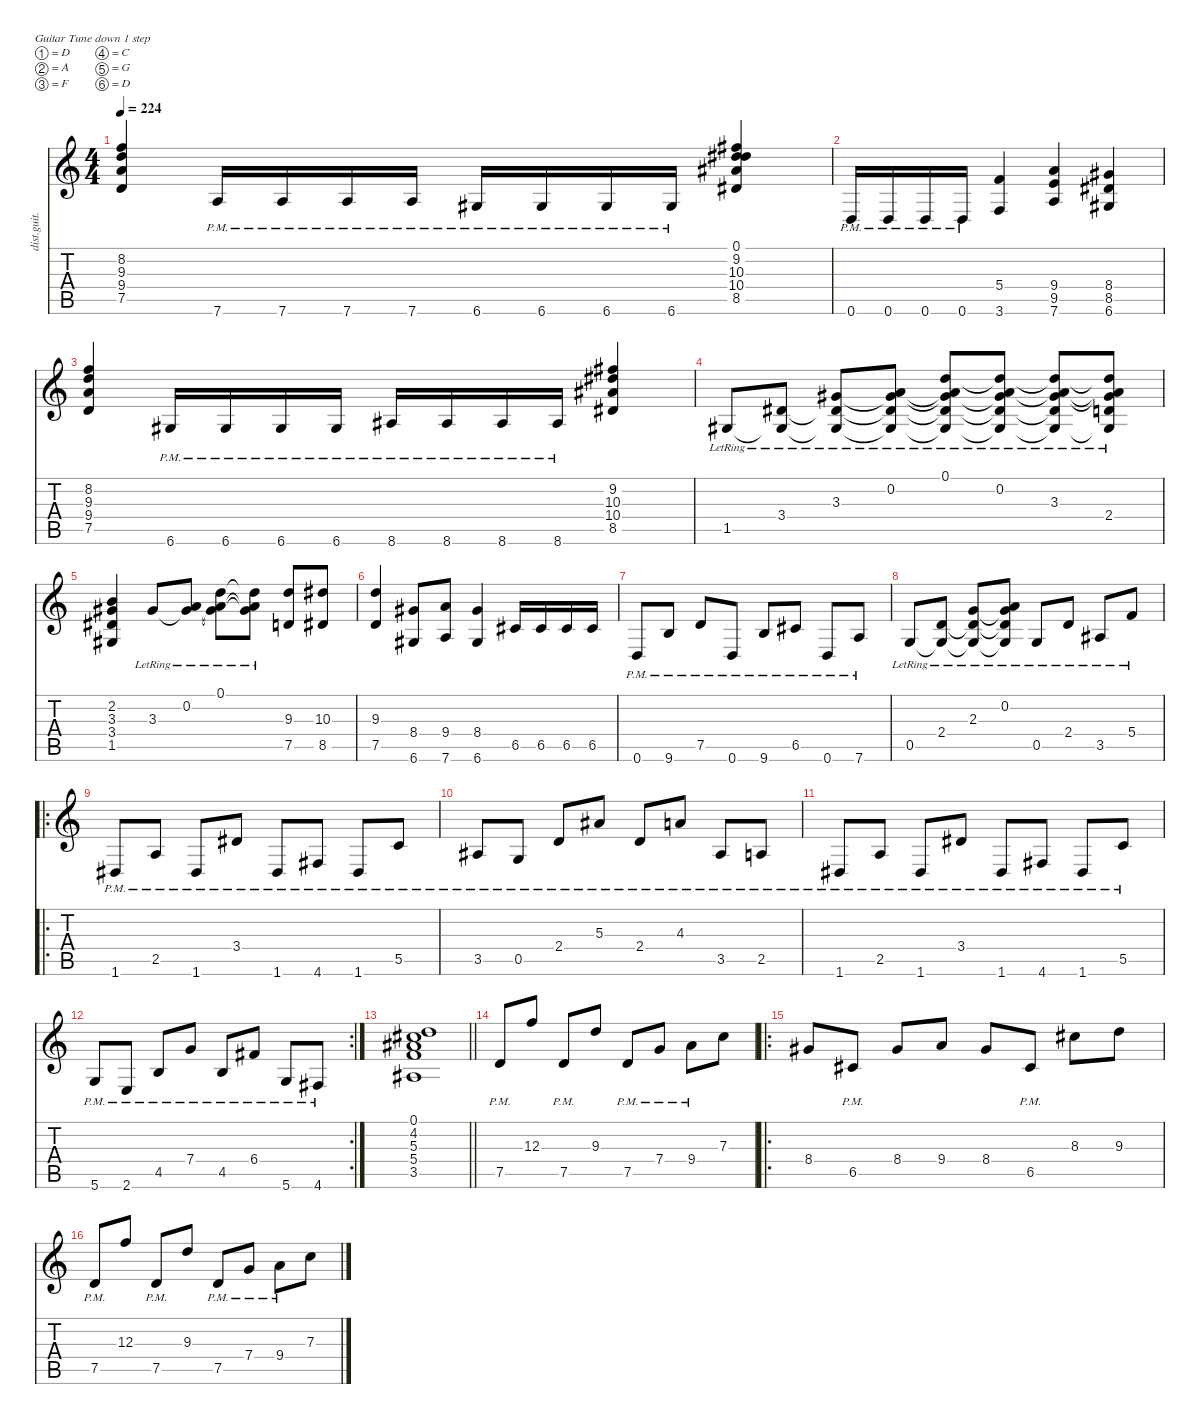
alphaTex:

\defaultSystemsLayout 4
\hideDynamics
\bracketExtendMode nobrackets
\otherSystemsTrackNameOrientation horizontal
\track ("Steffen Kummerer" "dist.guit.") {mute instrument distortionguitar}
\staff {score tabs}
\tuning (D4 A3 F3 C3 G2 D2)
\ts (4 4)
\tempo 224
\clef g2
\ks c
(8.2 9.3 9.4 7.5).4{dy f beam Up} 7.6{pm}.16{beam Up} 7.6{pm}.16{beam Up} 7.6{pm}.16{beam Up} 7.6{pm}.16{beam Up} 6.6{pm acc #}.16{beam Up} 6.6{pm acc #}.16{beam Up} 6.6{pm acc #}.16{beam Up} 6.6{pm acc #}.16{beam Up} (0.1 9.2{acc #} 10.3{acc #} 10.4{acc #} 8.5{acc #}).4{beam Up} |
0.6{pm}.16{beam Up} 0.6{pm}.16{beam Up} 0.6{pm}.16{beam Up} 0.6{pm}.16{beam Up} (5.4 3.6).4{beam Up} (9.4 9.5 7.6).4{beam Up} (8.4{acc #} 8.5{acc #} 6.6{acc #}).4{beam Up} |
(8.2 9.3 9.4 7.5).4{beam Up} 6.6{pm acc #}.16{beam Up} 6.6{pm acc #}.16{beam Up} 6.6{pm acc #}.16{beam Up} 6.6{pm acc #}.16{beam Up} 8.6{pm acc #}.16{beam Up} 8.6{pm acc #}.16{beam Up} 8.6{pm acc #}.16{beam Up} 8.6{pm acc #}.16{beam Up} (9.2{acc #} 10.3{acc #} 10.4{acc #} 8.5{acc #}).4{beam Up} |
1.5{lr acc #}.8{beam Up} (3.4{lr acc #} 1.5{lr t acc #}).8{beam Up} (3.3{lr acc #} 3.4{lr t acc #} 1.5{lr t acc #}).8{beam Up} (0.2{lr} 3.3{lr t acc #} 3.4{lr t acc #} 1.5{lr t acc #}).8{beam Up} (0.1{lr} 0.2{lr t} 3.3{lr t acc #} 3.4{lr t acc #} 1.5{lr t acc #}).8{beam Up} (0.1{lr t} 0.2{lr} 3.3{lr t acc #} 3.4{lr t acc #} 1.5{lr t acc #}).8{beam Up} (0.1{lr t} 0.2{lr t} 3.3{lr acc #} 3.4{lr t acc #} 1.5{lr t acc #}).8{beam Up} (0.1{lr t} 0.2{lr t} 3.3{lr t acc #} 2.4{lr} 1.5{lr t acc #}).8{beam Up} |
(2.2 3.3{acc #} 3.4{acc #} 1.5{acc #}).4{beam Up} 3.3{lr acc #}.8{beam Up} (0.2{lr} 3.3{lr t acc #}).8{beam Up} (0.1{lr} 0.2{lr t} 3.3{lr t acc #}).8{beam Down} (0.1{lr t} 0.2{lr t} 3.3{lr t acc #}).8{beam Down} (9.3 7.5).8{beam Up} (10.3{acc #} 8.5{acc #}).8{beam Up} |
(9.3 7.5).4{beam Up} (8.4{acc #} 6.6{acc #}).8{beam Up} (9.4 7.6).8{beam Up} (8.4{acc #} 6.6{acc #}).4{beam Up} 6.5{acc #}.16{beam Up} 6.5{acc #}.16{beam Up} 6.5{acc #}.16{beam Up} 6.5{acc #}.16{beam Up} |
0.6{pm}.8{beam Up} 9.6{pm}.8{beam Up} 7.5{pm}.8{beam Up} 0.6{pm}.8{beam Up} 9.6{pm}.8{beam Up} 6.5{pm acc #}.8{beam Up} 0.6{pm}.8{beam Up} 7.6{pm}.8{beam Up} |
0.5{lr}.8{beam Up} (2.4{lr} 0.5{lr t}).8{beam Up} (2.3{lr} 2.4{lr t} 0.5{lr t}).8{beam Up} (0.2{lr} 2.3{lr t} 2.4{lr t} 0.5{lr t}).8{beam Up} 0.5{lr}.8{beam Up} 2.4{lr}.8{beam Up} 3.5{lr acc #}.8{beam Up} 5.4{lr}.8{beam Up} |
\ro
1.6{pm acc #}.8{beam Up} 2.5{pm}.8{beam Up} 1.6{pm acc #}.8{beam Up} 3.4{pm acc #}.8{beam Up} 1.6{pm acc #}.8{beam Up} 4.6{pm acc #}.8{beam Up} 1.6{pm acc #}.8{beam Up} 5.5{pm}.8{beam Up} |
3.5{pm acc #}.8{beam Up} 0.5{pm}.8{beam Up} 2.4{pm}.8{beam Up} 5.3{pm acc #}.8{beam Up} 2.4{pm}.8{beam Up} 4.3{pm}.8{beam Up} 3.5{pm acc #}.8{beam Up} 2.5{pm}.8{beam Up} |
1.6{pm acc #}.8{beam Up} 2.5{pm}.8{beam Up} 1.6{pm acc #}.8{beam Up} 3.4{pm acc #}.8{beam Up} 1.6{pm acc #}.8{beam Up} 4.6{pm acc #}.8{beam Up} 1.6{pm acc #}.8{beam Up} 5.5{pm}.8{beam Up} |
\rc 2
5.6{pm}.8{beam Up} 2.6{pm}.8{beam Up} 4.5{pm}.8{beam Up} 7.4{pm}.8{beam Up} 4.5{pm}.8{beam Up} 6.4{pm acc #}.8{beam Up} 5.6{pm}.8{beam Up} 4.6{pm acc #}.8{beam Up} |
\barLineRight lightlight
(0.1 4.2{acc #} 5.3{acc #} 5.4 3.5{acc #}).1{beam Up} |
7.5{pm}.8{beam Up} 12.3.8{beam Up} 7.5{pm}.8{beam Up} 9.3.8{beam Up} 7.5{pm}.8{beam Up} 7.4{pm}.8{beam Up} 9.4{pm}.8{beam Down} 7.3.8{beam Down} |
\ro
8.4{acc #}.8{beam Up} 6.5{pm acc #}.8{beam Up} 8.4{acc #}.8{beam Up} 9.4.8{beam Up} 8.4{acc #}.8{beam Up} 6.5{pm acc #}.8{beam Up} 8.3{acc #}.8{beam Down} 9.3.8{beam Down} |
7.5{pm}.8{beam Up} 12.3.8{beam Up} 7.5{pm}.8{beam Up} 9.3.8{beam Up} 7.5{pm}.8{beam Up} 7.4{pm}.8{beam Up} 9.4{pm}.8{beam Down} 7.3.8{beam Down}
